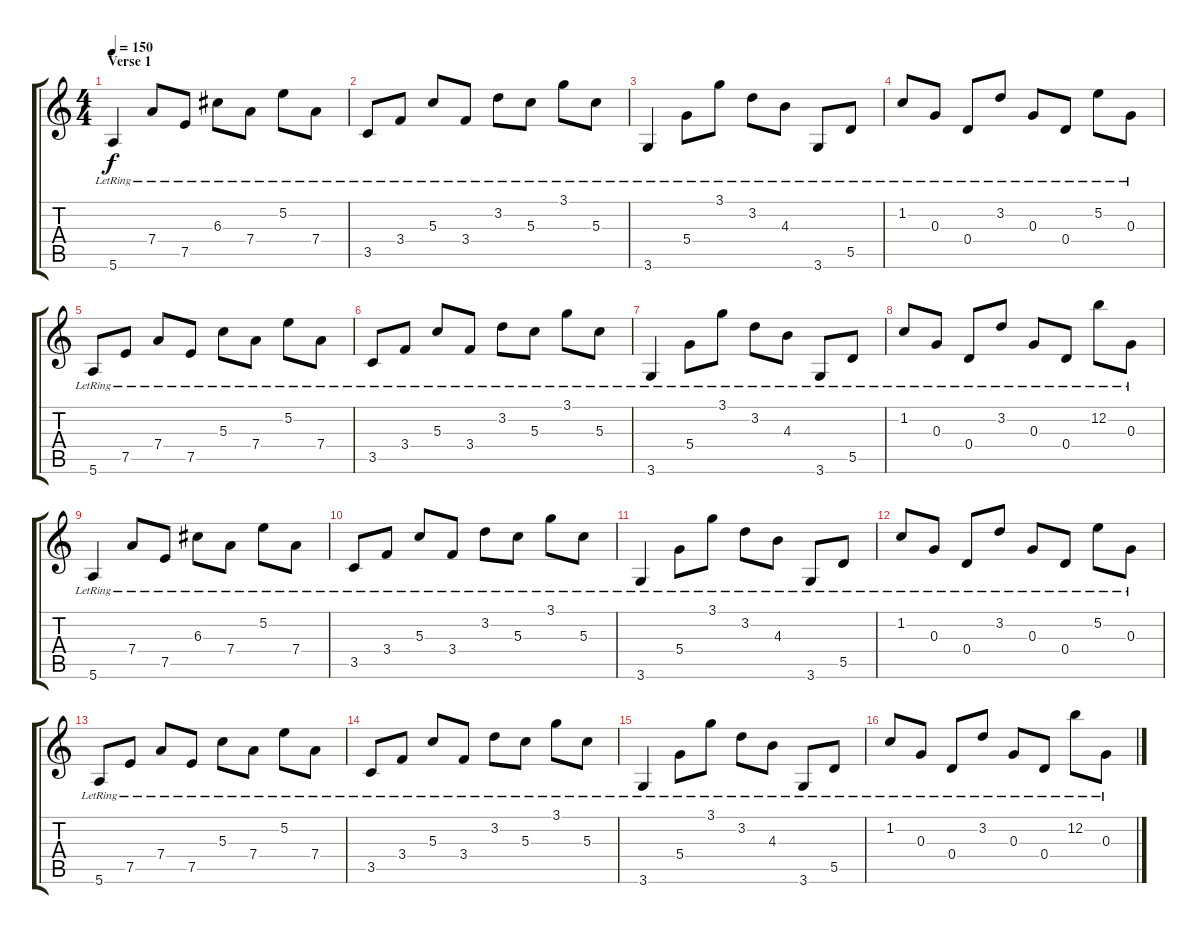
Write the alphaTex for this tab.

\track "" {instrument acousticguitarsteel}
\staff {score tabs}
\tuning (E4 B3 G3 D3 A2 E2) {hide}
\ts (4 4)
\section ("" "Verse 1")
\tempo 150
\clef g2
\ks c
5.6{lr}.4{dy f} 7.4{lr}.8 7.5{lr}.8 6.3{lr}.8 7.4{lr}.8 5.2{lr}.8 7.4{lr}.8 |
3.5{lr}.8 3.4{lr}.8 5.3{lr}.8 3.4{lr}.8 3.2{lr}.8 5.3{lr}.8 3.1{lr}.8 5.3{lr}.8 |
3.6{lr}.4 5.4{lr}.8 3.1{lr}.8 3.2{lr}.8 4.3{lr}.8 3.6{lr}.8 5.5{lr}.8 |
1.2{lr}.8 0.3{lr}.8 0.4{lr}.8 3.2{lr}.8 0.3{lr}.8 0.4{lr}.8 5.2{lr}.8 0.3{lr}.8 |
5.6{lr}.8 7.5{lr}.8 7.4{lr}.8 7.5{lr}.8 5.3{lr}.8 7.4{lr}.8 5.2{lr}.8 7.4{lr}.8 |
3.5{lr}.8 3.4{lr}.8 5.3{lr}.8 3.4{lr}.8 3.2{lr}.8 5.3{lr}.8 3.1{lr}.8 5.3{lr}.8 |
3.6{lr}.4 5.4{lr}.8 3.1{lr}.8 3.2{lr}.8 4.3{lr}.8 3.6{lr}.8 5.5{lr}.8 |
1.2{lr}.8 0.3{lr}.8 0.4{lr}.8 3.2{lr}.8 0.3{lr}.8 0.4{lr}.8 12.2{lr}.8 0.3{lr}.8 |
5.6{lr}.4 7.4{lr}.8 7.5{lr}.8 6.3{lr}.8 7.4{lr}.8 5.2{lr}.8 7.4{lr}.8 |
3.5{lr}.8 3.4{lr}.8 5.3{lr}.8 3.4{lr}.8 3.2{lr}.8 5.3{lr}.8 3.1{lr}.8 5.3{lr}.8 |
3.6{lr}.4 5.4{lr}.8 3.1{lr}.8 3.2{lr}.8 4.3{lr}.8 3.6{lr}.8 5.5{lr}.8 |
1.2{lr}.8 0.3{lr}.8 0.4{lr}.8 3.2{lr}.8 0.3{lr}.8 0.4{lr}.8 5.2{lr}.8 0.3{lr}.8 |
5.6{lr}.8 7.5{lr}.8 7.4{lr}.8 7.5{lr}.8 5.3{lr}.8 7.4{lr}.8 5.2{lr}.8 7.4{lr}.8 |
3.5{lr}.8 3.4{lr}.8 5.3{lr}.8 3.4{lr}.8 3.2{lr}.8 5.3{lr}.8 3.1{lr}.8 5.3{lr}.8 |
3.6{lr}.4 5.4{lr}.8 3.1{lr}.8 3.2{lr}.8 4.3{lr}.8 3.6{lr}.8 5.5{lr}.8 |
1.2{lr}.8 0.3{lr}.8 0.4{lr}.8 3.2{lr}.8 0.3{lr}.8 0.4{lr}.8 12.2{lr}.8 0.3{lr}.8
